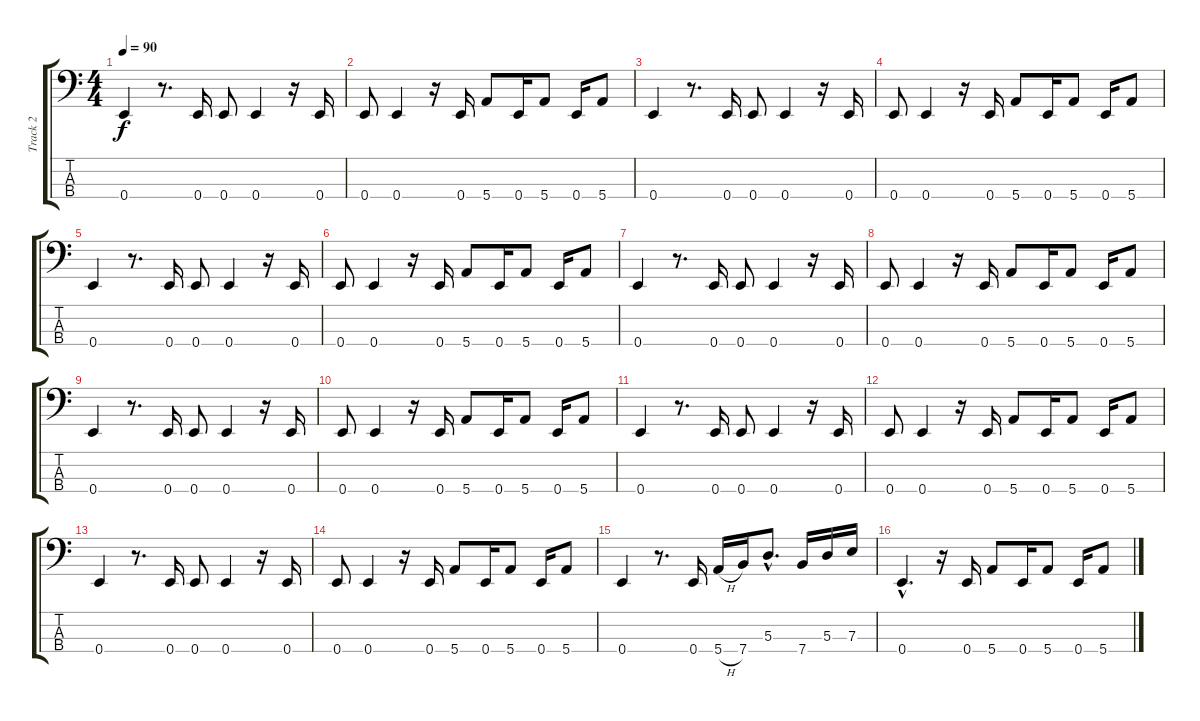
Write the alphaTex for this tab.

\track ("Track 2" "Track 2") {instrument electricbasspick}
\staff {score tabs}
\tuning (G2 D2 A1 E1) {hide}
\ts (4 4)
\tempo 90
\clef f4
\ks c
0.4.4{dy f} r.8{d} 0.4.16 0.4.8 0.4.4 r.16 0.4.16 |
0.4.8 0.4.4 r.16 0.4.16 5.4.8 0.4.16 5.4.8 0.4.16 5.4.8 |
0.4.4 r.8{d} 0.4.16 0.4.8 0.4.4 r.16 0.4.16 |
0.4.8 0.4.4 r.16 0.4.16 5.4.8 0.4.16 5.4.8 0.4.16 5.4.8 |
0.4.4 r.8{d} 0.4.16 0.4.8 0.4.4 r.16 0.4.16 |
0.4.8 0.4.4 r.16 0.4.16 5.4.8 0.4.16 5.4.8 0.4.16 5.4.8 |
0.4.4 r.8{d} 0.4.16 0.4.8 0.4.4 r.16 0.4.16 |
0.4.8 0.4.4 r.16 0.4.16 5.4.8 0.4.16 5.4.8 0.4.16 5.4.8 |
0.4.4 r.8{d} 0.4.16 0.4.8 0.4.4 r.16 0.4.16 |
0.4.8 0.4.4 r.16 0.4.16 5.4.8 0.4.16 5.4.8 0.4.16 5.4.8 |
0.4.4 r.8{d} 0.4.16 0.4.8 0.4.4 r.16 0.4.16 |
0.4.8 0.4.4 r.16 0.4.16 5.4.8 0.4.16 5.4.8 0.4.16 5.4.8 |
0.4.4 r.8{d} 0.4.16 0.4.8 0.4.4 r.16 0.4.16 |
0.4.8 0.4.4 r.16 0.4.16 5.4.8 0.4.16 5.4.8 0.4.16 5.4.8 |
0.4.4 r.8{d} 0.4.16 5.4{h}.16 7.4.16 5.3{hac}.8{d} 7.4.16 5.3.16 7.3.16 |
0.4{hac}.4{d} r.16 0.4.16 5.4.8 0.4.16 5.4.8 0.4.16 5.4.8
